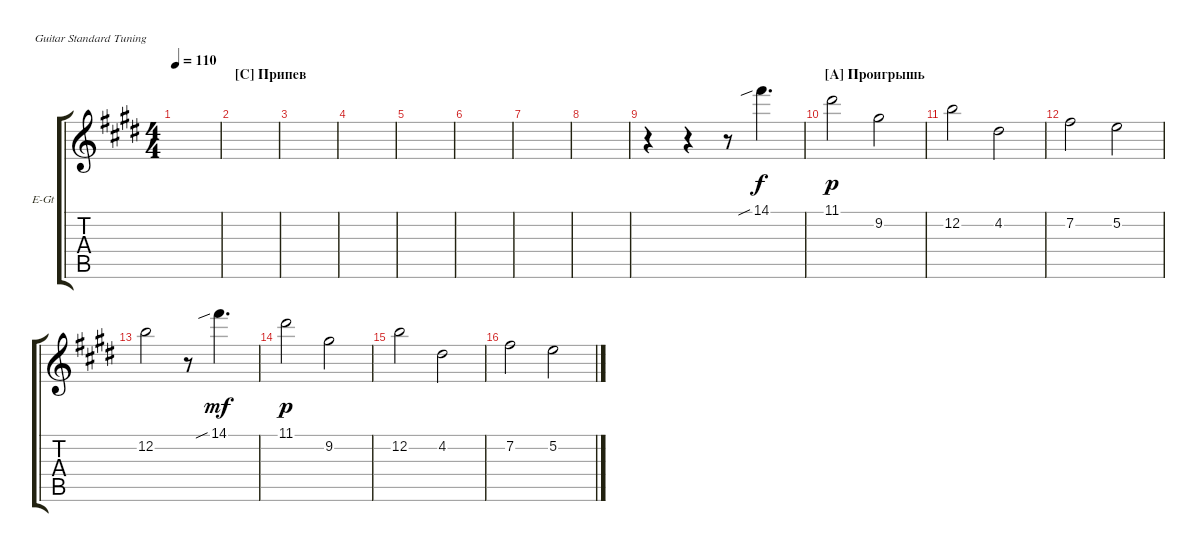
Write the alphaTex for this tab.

\defaultSystemsLayout 4
\bracketExtendMode groupsimilarinstruments
\firstSystemTrackNameOrientation horizontal
\otherSystemsTrackNameOrientation horizontal
\track ("Electric Guitar" "E-Gt") {instrument electricguitarclean}
\staff {score tabs}
\tuning (E4 B3 G3 D3 A2 E2)
\ts (4 4)
\tempo 110
\clef g2
\scale
0.333333
\ks c#minor
|
\section ("C" "Припев")
\scale
0.333333 |
\scale
0.333333 |
\scale
0.333333 |
\scale
0.333333 |
\scale
0.333333 |
\scale
0.333333 |
\scale
0.333333 |
\scale
0.333333 r.4 r.4 r.8 14.1{sib}.4{d} |
\section ("A" "Проигрышь")
\scale
0.333333 11.1.2{dy p} 9.2.2 |
\scale
0.333333 12.2.2 4.2.2 |
\scale
0.333333 7.2.2 5.2.2 |
\scale
0.333333 12.2.2 r.8 14.1{sib}.4{d dy mf} |
\scale
0.333333 11.1.2{dy p} 9.2.2 |
\scale
0.333333 12.2.2 4.2.2 |
\scale
0.333333 7.2.2 5.2.2
